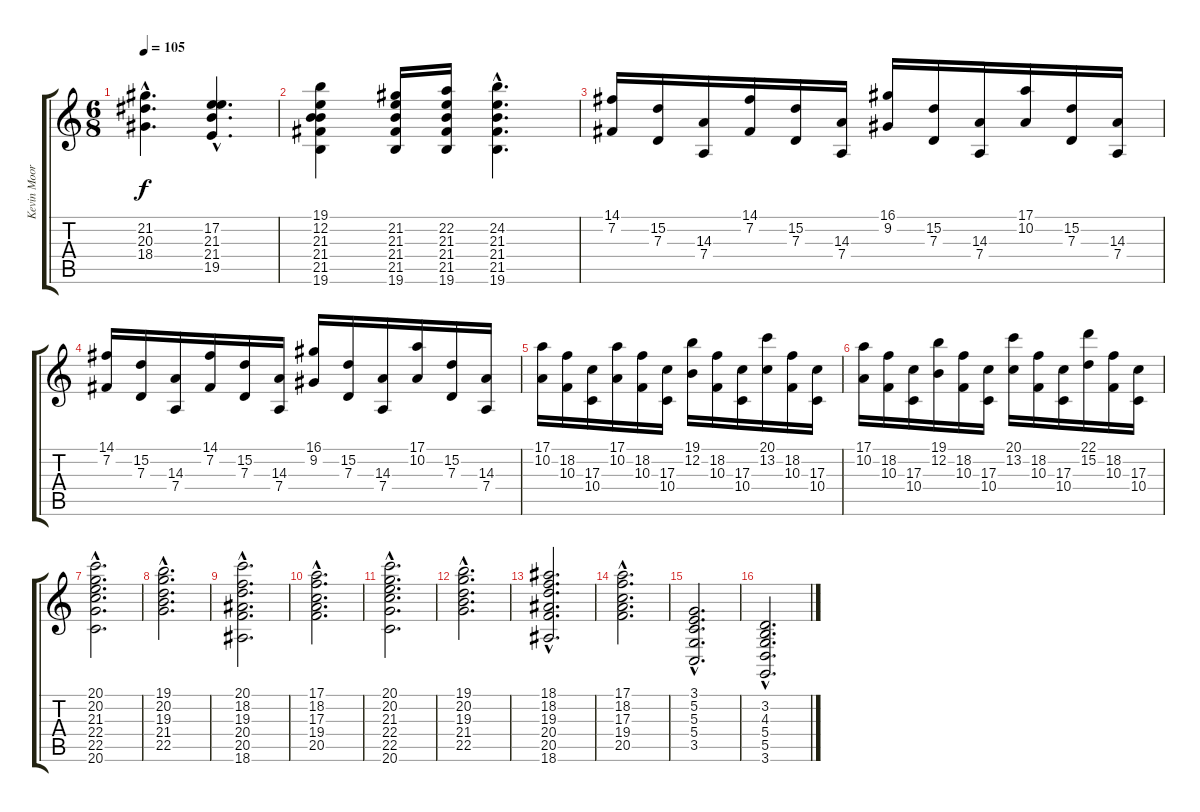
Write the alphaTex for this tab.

\track ("Kevin Moore" "Kevin Moor") {instrument stringensemble1}
\staff {score tabs}
\tuning (E4 B3 G3 D3 A2 E2) {hide}
\ts (6 8)
\tempo 105
\clef g2
\ks c
(21.2{hac} 20.3{hac} 18.4{hac}).4{d dy f} (17.2{hac} 21.3{hac} 21.4{hac} 19.5{hac}).4{d} |
(19.1 12.2 21.3 21.4 21.5 19.6).4 (21.2 21.3 21.4 21.5 19.6).16 (22.2 21.3 21.4 21.5 19.6).16 (24.2{hac} 21.3{hac} 21.4{hac} 21.5{hac} 19.6{hac}).4{d} |
(14.1 7.2).16 (15.2 7.3).16 (14.3 7.4).16 (14.1 7.2).16 (15.2 7.3).16 (14.3 7.4).16 (16.1 9.2).16 (15.2 7.3).16 (14.3 7.4).16 (17.1 10.2).16 (15.2 7.3).16 (14.3 7.4).16 |
(14.1 7.2).16 (15.2 7.3).16 (14.3 7.4).16 (14.1 7.2).16 (15.2 7.3).16 (14.3 7.4).16 (16.1 9.2).16 (15.2 7.3).16 (14.3 7.4).16 (17.1 10.2).16 (15.2 7.3).16 (14.3 7.4).16 |
(17.1 10.2).16 (18.2 10.3).16 (17.3 10.4).16 (17.1 10.2).16 (18.2 10.3).16 (17.3 10.4).16 (19.1 12.2).16 (18.2 10.3).16 (17.3 10.4).16 (20.1 13.2).16 (18.2 10.3).16 (17.3 10.4).16 |
(17.1 10.2).16 (18.2 10.3).16 (17.3 10.4).16 (19.1 12.2).16 (18.2 10.3).16 (17.3 10.4).16 (20.1 13.2).16 (18.2 10.3).16 (17.3 10.4).16 (22.1 15.2).16 (18.2 10.3).16 (17.3 10.4).16 |
(20.1{hac} 20.2{hac} 21.3{hac} 22.4{hac} 22.5{hac} 20.6{hac}).2{d} |
(19.1{hac} 20.2{hac} 19.3{hac} 21.4{hac} 22.5{hac}).2{d} |
(20.1{hac} 18.2{hac} 19.3{hac} 20.4{hac} 20.5{hac} 18.6{hac}).2{d} |
(17.1{hac} 18.2{hac} 17.3{hac} 19.4{hac} 20.5{hac}).2{d} |
(20.1{hac} 20.2{hac} 21.3{hac} 22.4{hac} 22.5{hac} 20.6{hac}).2{d} |
(19.1{hac} 20.2{hac} 19.3{hac} 21.4{hac} 22.5{hac}).2{d} |
(18.1{hac} 18.2{hac} 19.3{hac} 20.4{hac} 20.5{hac} 18.6{hac}).2{d} |
(17.1{hac} 18.2{hac} 17.3{hac} 19.4{hac} 20.5{hac}).2{d} |
(3.1{hac} 5.2{hac} 5.3{hac} 5.4{hac} 3.5{hac}).2{d} |
(3.2{hac} 4.3{hac} 5.4{hac} 5.5{hac} 3.6{hac}).2{d}
